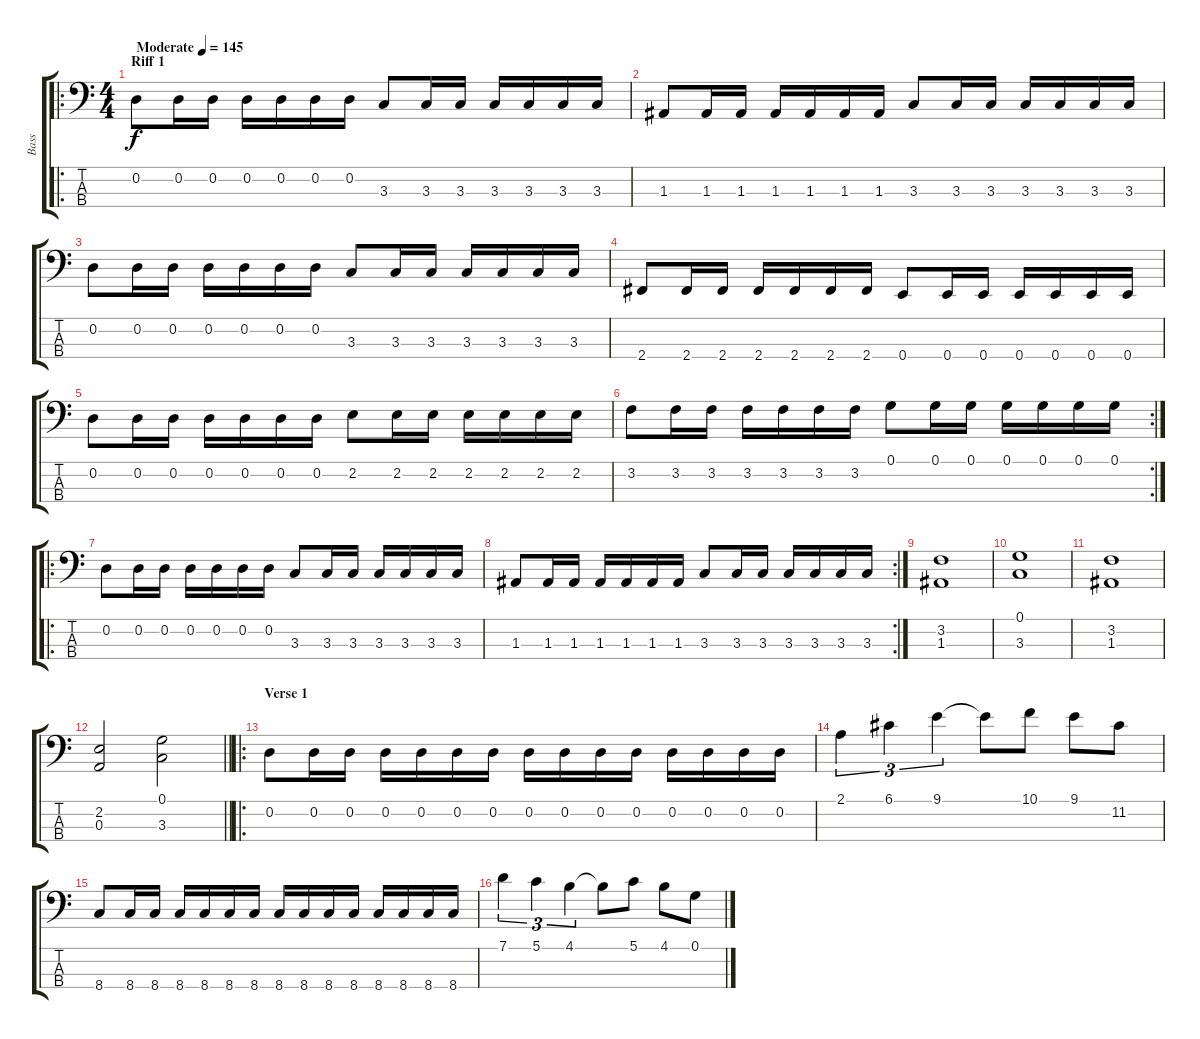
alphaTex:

\track ("Bass" "Bass") {instrument slapbass1}
\staff {score tabs}
\tuning (G2 D2 A1 E1) {hide}
\ro
\ts (4 4)
\section ("" "Riff 1")
\tempo (145 "Moderate")
\clef f4
\ks c
0.2.8{dy f instrument slapbass1} 0.2.16 0.2.16 0.2.16 0.2.16 0.2.16 0.2.16 3.3.8 3.3.16 3.3.16 3.3.16 3.3.16 3.3.16 3.3.16 |
1.3.8 1.3.16 1.3.16 1.3.16 1.3.16 1.3.16 1.3.16 3.3.8 3.3.16 3.3.16 3.3.16 3.3.16 3.3.16 3.3.16 |
0.2.8 0.2.16 0.2.16 0.2.16 0.2.16 0.2.16 0.2.16 3.3.8 3.3.16 3.3.16 3.3.16 3.3.16 3.3.16 3.3.16 |
2.4.8 2.4.16 2.4.16 2.4.16 2.4.16 2.4.16 2.4.16 0.4.8 0.4.16 0.4.16 0.4.16 0.4.16 0.4.16 0.4.16 |
0.2.8 0.2.16 0.2.16 0.2.16 0.2.16 0.2.16 0.2.16 2.2.8 2.2.16 2.2.16 2.2.16 2.2.16 2.2.16 2.2.16 |
\rc 2
3.2.8 3.2.16 3.2.16 3.2.16 3.2.16 3.2.16 3.2.16 0.1.8 0.1.16 0.1.16 0.1.16 0.1.16 0.1.16 0.1.16 |
\ro
0.2.8 0.2.16 0.2.16 0.2.16 0.2.16 0.2.16 0.2.16 3.3.8 3.3.16 3.3.16 3.3.16 3.3.16 3.3.16 3.3.16 |
\rc 2
1.3.8 1.3.16 1.3.16 1.3.16 1.3.16 1.3.16 1.3.16 3.3.8 3.3.16 3.3.16 3.3.16 3.3.16 3.3.16 3.3.16 |
(3.2 1.3).1 |
(0.1 3.3).1 |
(3.2 1.3).1 |
\barLineRight lightlight
(2.2 0.3).2 (0.1 3.3).2 |
\ro
\section ("" "Verse 1")
0.2.8 0.2.16 0.2.16 0.2.16 0.2.16 0.2.16 0.2.16 0.2.16 0.2.16 0.2.16 0.2.16 0.2.16 0.2.16 0.2.16 0.2.16 |
2.1.4{tu (3 2)} 6.1.4{tu (3 2)} 9.1.4{tu (3 2)} 9.1{t}.8 10.1.8 9.1.8 11.2.8 |
8.4.8 8.4.16 8.4.16 8.4.16 8.4.16 8.4.16 8.4.16 8.4.16 8.4.16 8.4.16 8.4.16 8.4.16 8.4.16 8.4.16 8.4.16 |
7.1.4{tu (3 2)} 5.1.4{tu (3 2)} 4.1.4{tu (3 2)} 4.1{t}.8 5.1.8 4.1.8 0.1.8
